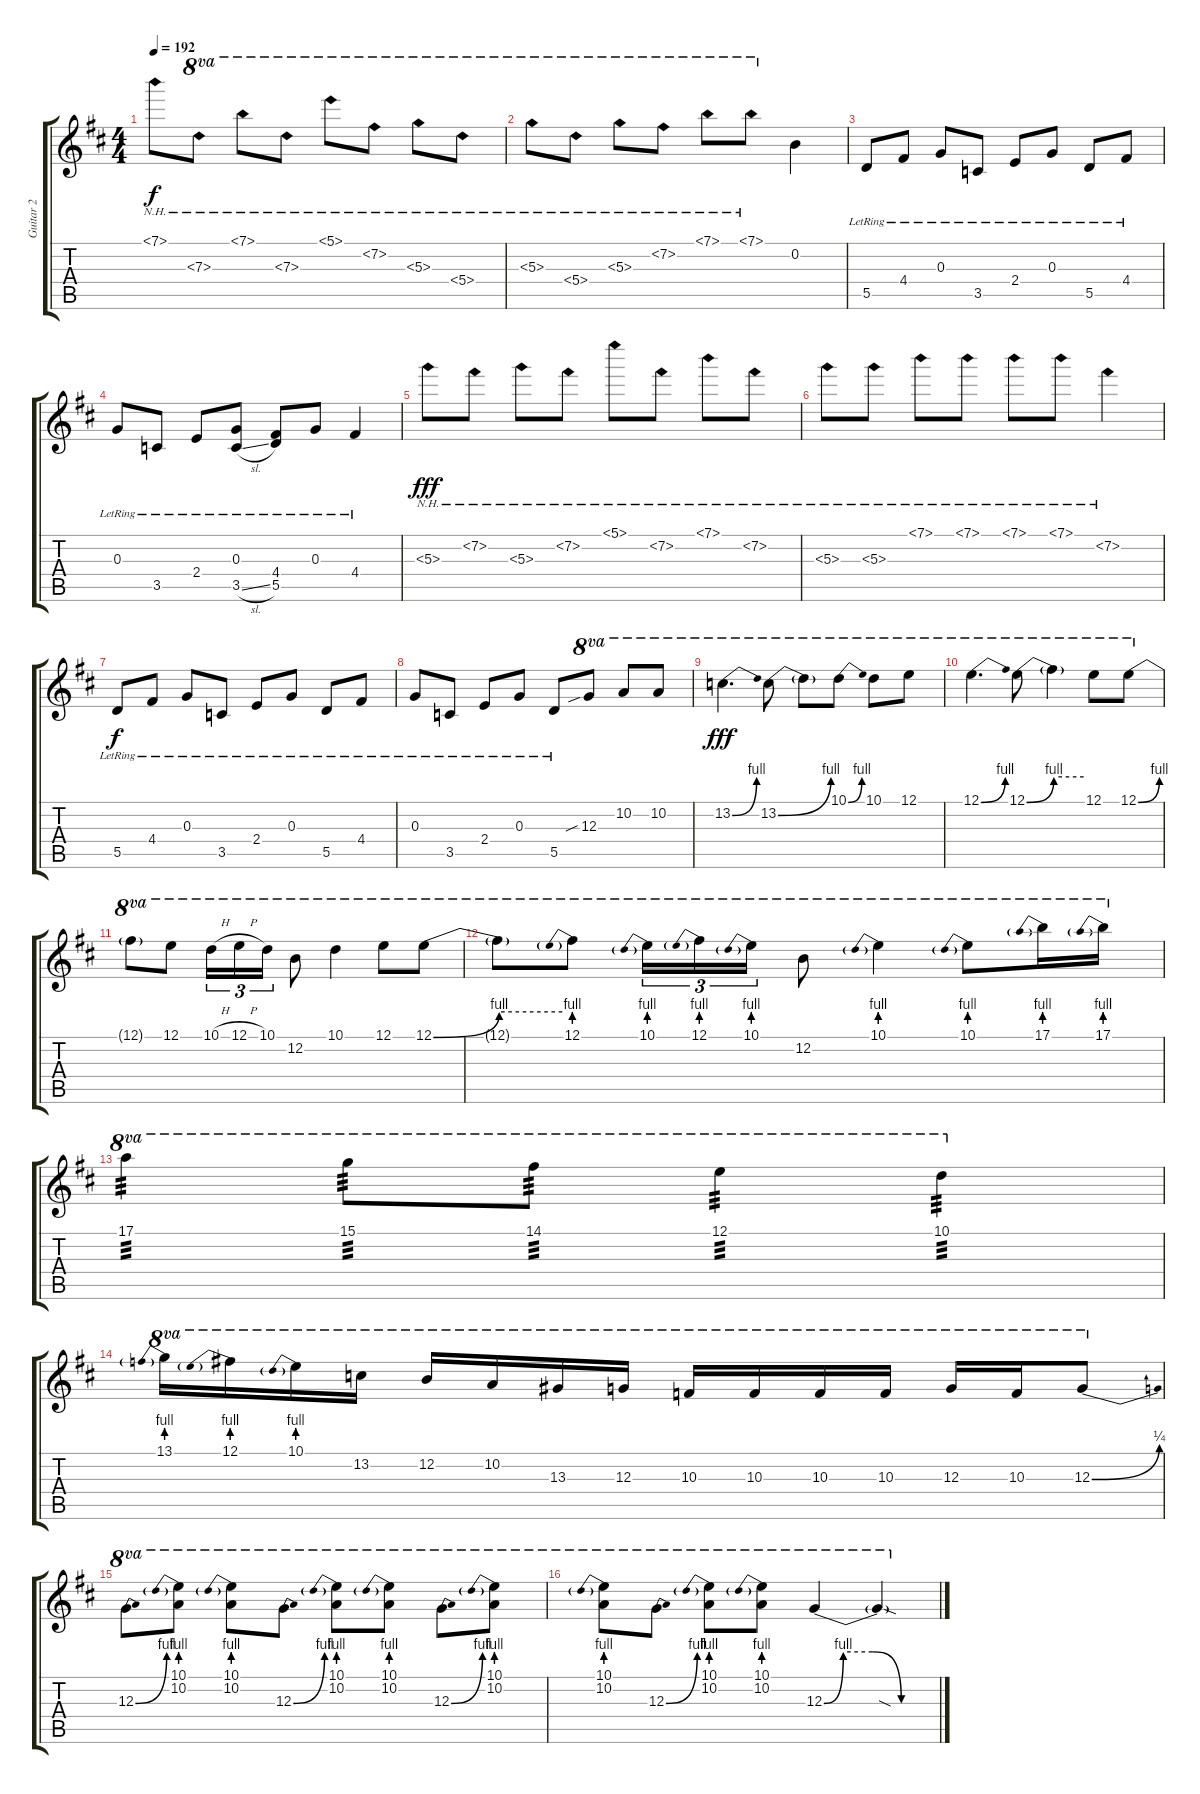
\track ("Guitar 2" "Guitar 2") {instrument overdrivenguitar}
\staff {score tabs}
\tuning (E4 B3 G3 D3 A2 E2) {hide}
\ts (4 4)
\tempo 192
\clef g2
\ks d
7.1{nh}.8{dy f} 7.3{nh}.8{ot 8va} 7.1{nh}.8{ot 8va} 7.3{nh}.8{ot 8va} 5.1{nh}.8{ot 8va} 7.2{nh}.8{ot 8va} 5.3{nh}.8{ot 8va} 5.4{nh}.8{ot 8va} |
5.3{nh}.8{ot 8va} 5.4{nh}.8{ot 8va} 5.3{nh}.8{ot 8va} 7.2{nh}.8{ot 8va} 7.1{nh}.8{ot 8va} 7.1{nh}.8{ot 8va} 0.2.4 |
5.5{lr}.8 4.4{lr}.8 0.3{lr}.8 3.5{lr}.8 2.4{lr}.8 0.3{lr}.8 5.5{lr}.8 4.4{lr}.8 |
0.3{lr}.8 3.5{lr}.8 2.4{lr}.8 (0.3{lr} 3.5{sl lr}).8 (4.4{lr} 5.5{lr}).8 0.3{lr}.8 4.4{lr}.4 |
5.3{nh}.8{dy fff} 7.2{nh}.8 5.3{nh}.8 7.2{nh}.8 5.1{nh}.8 7.2{nh}.8 7.1{nh}.8 7.2{nh}.8 |
5.3{nh}.8 5.3{nh}.8 7.1{nh}.8 7.1{nh}.8 7.1{nh}.8 7.1{nh}.8 7.2{nh}.4 |
5.5{lr}.8{dy f} 4.4{lr}.8 0.3{lr}.8 3.5{lr}.8 2.4{lr}.8 0.3{lr}.8 5.5{lr}.8 4.4{lr}.8 |
0.3{lr}.8 3.5{lr}.8 2.4{lr}.8 0.3{lr}.8 5.5{lr}.8 12.3{sib}.8{ot 8va} 10.2.8{ot 8va} 10.2.8{ot 8va} |
13.2{be (bend 0 0 60 4)}.4{d ot 8va dy fff} 13.2{be (bend 0 0 60 4)}.8{ot 8va} 13.2{t}.8{ot 8va} 10.1{be (bend 0 0 60 4)}.8{ot 8va} 10.1.8{ot 8va} 12.1.8{ot 8va} |
12.1{be (bend 0 0 60 4)}.4{d ot 8va} 12.1{be (bend 0 0 60 4)}.8{ot 8va} 12.1{be (hold 0 4 60 4) t}.4{ot 8va} 12.1.8{ot 8va} 12.1{be (bend 0 0 60 4)}.8{ot 8va} |
12.1{t}.8{ot 8va} 12.1.8{ot 8va} 10.1{h}.16{tu (3 2) ot 8va} 12.1{h}.16{tu (3 2) ot 8va} 10.1.16{tu (3 2) ot 8va} 12.2.8{ot 8va} 10.1.4{ot 8va} 12.1.8{ot 8va} 12.1{be (bend 0 0 60 4)}.8{ot 8va} |
12.1{be (hold 0 4 60 4) t}.8{ot 8va} 12.1{be (prebend 0 4 60 4)}.8{ot 8va} 10.1{be (prebend 0 4 60 4)}.16{tu (3 2) ot 8va} 12.1{be (prebend 0 4 60 4)}.16{tu (3 2) ot 8va} 10.1{be (prebend 0 4 60 4)}.16{tu (3 2) ot 8va} 12.2.8{ot 8va} 10.1{be (prebend 0 4 60 4)}.4{ot 8va} 10.1{be (prebend 0 4 60 4)}.8{ot 8va} 17.1{be (prebend 0 4 60 4)}.16{ot 8va} 17.1{be (prebend 0 4 60 4)}.16{ot 8va} |
17.1.4{ot 8va tp 3} 15.1.8{ot 8va tp 3} 14.1.8{ot 8va tp 3} 12.1.4{ot 8va tp 3} 10.1.4{ot 8va tp 3} |
13.1{be (prebend 0 4 60 4)}.16{ot 8va} 12.1{be (prebend 0 4 60 4)}.16{ot 8va} 10.1{be (prebend 0 4 60 4)}.16{ot 8va} 13.2.16{ot 8va} 12.2.16{ot 8va} 10.2.16{ot 8va} 13.3.16{ot 8va} 12.3.16{ot 8va} 10.3.16{ot 8va} 10.3.16{ot 8va} 10.3.16{ot 8va} 10.3.16{ot 8va} 12.3.16{ot 8va} 10.3.16{ot 8va} 12.3{be (bend 0 0 60 1)}.8{ot 8va} |
12.3{be (bend 0 0 60 4)}.8{ot 8va} (10.1{be (prebend 0 4 60 4)} 10.2).8{ot 8va} (10.1{be (prebend 0 4 60 4)} 10.2).8{ot 8va} 12.3{be (bend 0 0 60 4)}.8{ot 8va} (10.1{be (prebend 0 4 60 4)} 10.2).8{ot 8va} (10.1{be (prebend 0 4 60 4)} 10.2).8{ot 8va} 12.3{be (bend 0 0 60 4)}.8{ot 8va} (10.1{be (prebend 0 4 60 4)} 10.2).8{ot 8va} |
(10.1{be (prebend 0 4 60 4)} 10.2).8{ot 8va} 12.3{be (bend 0 0 60 4)}.8{ot 8va} (10.1{be (prebend 0 4 60 4)} 10.2).8{ot 8va} (10.1{be (prebend 0 4 60 4)} 10.2).8{ot 8va} 12.3{be (custom 0 0 10 4 25 4 40 0 60 0)}.4{ot 8va} 12.3{sod t}.4{ot 8va}
